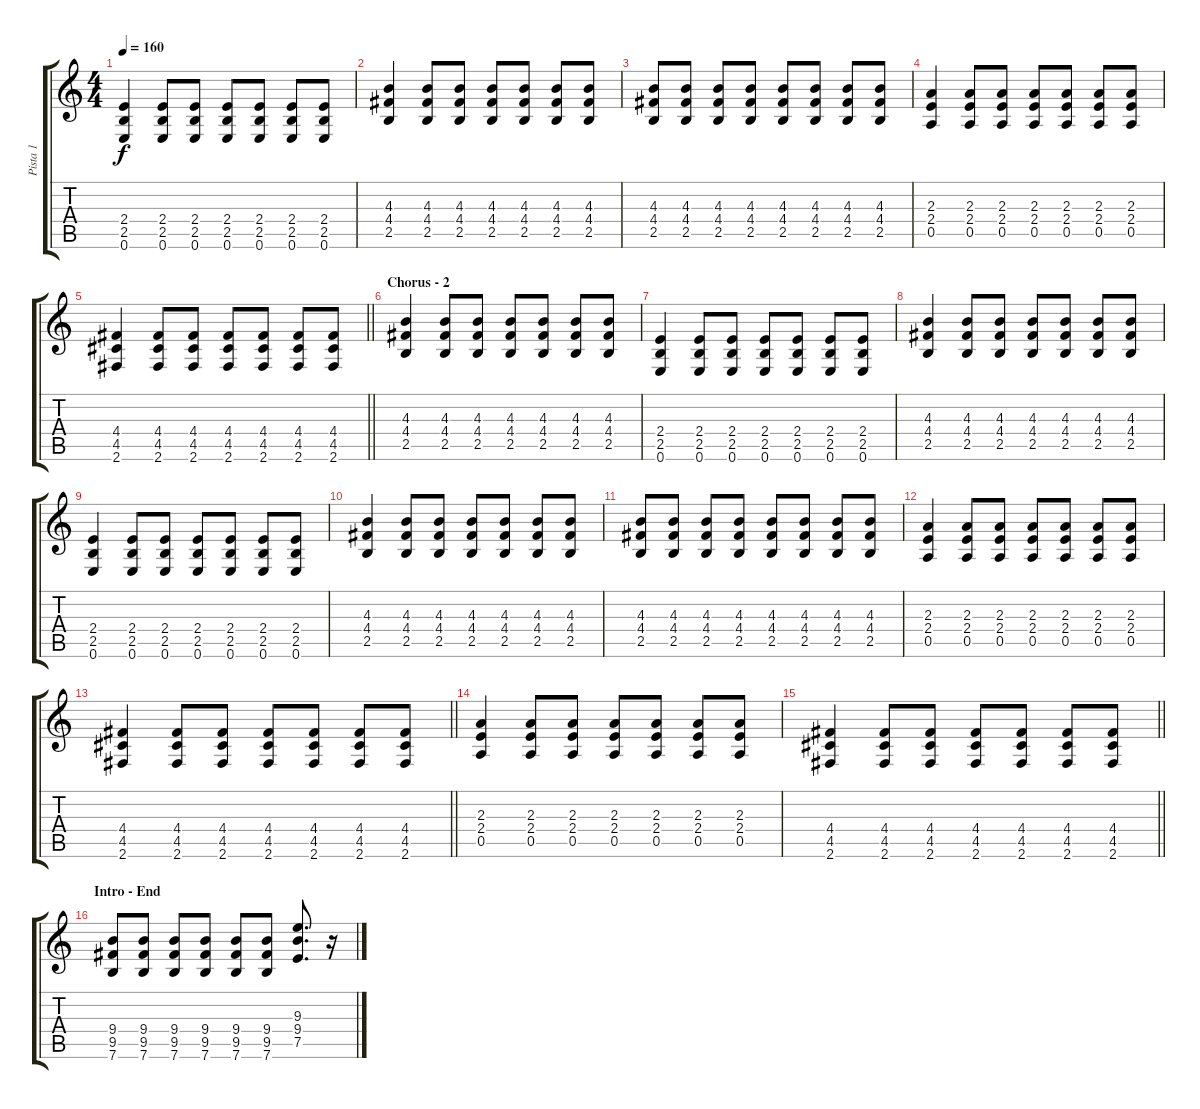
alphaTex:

\track ("Pista 1" "Pista 1") {instrument distortionguitar}
\staff {score tabs}
\tuning (E4 B3 G3 D3 A2 E2) {hide}
\ts (4 4)
\tempo 160
\clef g2
\ks c
(2.4 2.5 0.6).4{dy f} (2.4 2.5 0.6).8 (2.4 2.5 0.6).8 (2.4 2.5 0.6).8 (2.4 2.5 0.6).8 (2.4 2.5 0.6).8 (2.4 2.5 0.6).8 |
(4.3 4.4 2.5).4 (4.3 4.4 2.5).8 (4.3 4.4 2.5).8 (4.3 4.4 2.5).8 (4.3 4.4 2.5).8 (4.3 4.4 2.5).8 (4.3 4.4 2.5).8 |
(4.3 4.4 2.5).8 (4.3 4.4 2.5).8 (4.3 4.4 2.5).8 (4.3 4.4 2.5).8 (4.3 4.4 2.5).8 (4.3 4.4 2.5).8 (4.3 4.4 2.5).8 (4.3 4.4 2.5).8 |
(2.3 2.4 0.5).4 (2.3 2.4 0.5).8 (2.3 2.4 0.5).8 (2.3 2.4 0.5).8 (2.3 2.4 0.5).8 (2.3 2.4 0.5).8 (2.3 2.4 0.5).8 |
\barLineRight lightlight
(4.4 4.5 2.6).4 (4.4 4.5 2.6).8 (4.4 4.5 2.6).8 (4.4 4.5 2.6).8 (4.4 4.5 2.6).8 (4.4 4.5 2.6).8 (4.4 4.5 2.6).8 |
\section ("" "Chorus - 2")
(4.3 4.4 2.5).4 (4.3 4.4 2.5).8 (4.3 4.4 2.5).8 (4.3 4.4 2.5).8 (4.3 4.4 2.5).8 (4.3 4.4 2.5).8 (4.3 4.4 2.5).8 |
(2.4 2.5 0.6).4 (2.4 2.5 0.6).8 (2.4 2.5 0.6).8 (2.4 2.5 0.6).8 (2.4 2.5 0.6).8 (2.4 2.5 0.6).8 (2.4 2.5 0.6).8 |
(4.3 4.4 2.5).4 (4.3 4.4 2.5).8 (4.3 4.4 2.5).8 (4.3 4.4 2.5).8 (4.3 4.4 2.5).8 (4.3 4.4 2.5).8 (4.3 4.4 2.5).8 |
(2.4 2.5 0.6).4 (2.4 2.5 0.6).8 (2.4 2.5 0.6).8 (2.4 2.5 0.6).8 (2.4 2.5 0.6).8 (2.4 2.5 0.6).8 (2.4 2.5 0.6).8 |
(4.3 4.4 2.5).4 (4.3 4.4 2.5).8 (4.3 4.4 2.5).8 (4.3 4.4 2.5).8 (4.3 4.4 2.5).8 (4.3 4.4 2.5).8 (4.3 4.4 2.5).8 |
(4.3 4.4 2.5).8 (4.3 4.4 2.5).8 (4.3 4.4 2.5).8 (4.3 4.4 2.5).8 (4.3 4.4 2.5).8 (4.3 4.4 2.5).8 (4.3 4.4 2.5).8 (4.3 4.4 2.5).8 |
(2.3 2.4 0.5).4 (2.3 2.4 0.5).8 (2.3 2.4 0.5).8 (2.3 2.4 0.5).8 (2.3 2.4 0.5).8 (2.3 2.4 0.5).8 (2.3 2.4 0.5).8 |
\barLineRight lightlight
(4.4 4.5 2.6).4 (4.4 4.5 2.6).8 (4.4 4.5 2.6).8 (4.4 4.5 2.6).8 (4.4 4.5 2.6).8 (4.4 4.5 2.6).8 (4.4 4.5 2.6).8 |
(2.3 2.4 0.5).4 (2.3 2.4 0.5).8 (2.3 2.4 0.5).8 (2.3 2.4 0.5).8 (2.3 2.4 0.5).8 (2.3 2.4 0.5).8 (2.3 2.4 0.5).8 |
\barLineRight lightlight
(4.4 4.5 2.6).4 (4.4 4.5 2.6).8 (4.4 4.5 2.6).8 (4.4 4.5 2.6).8 (4.4 4.5 2.6).8 (4.4 4.5 2.6).8 (4.4 4.5 2.6).8 |
\section ("" "Intro - End")
(9.4 9.5 7.6).8 (9.4 9.5 7.6).8 (9.4 9.5 7.6).8 (9.4 9.5 7.6).8 (9.4 9.5 7.6).8 (9.4 9.5 7.6).8 (9.3 9.4 7.5).8{d} r.16
